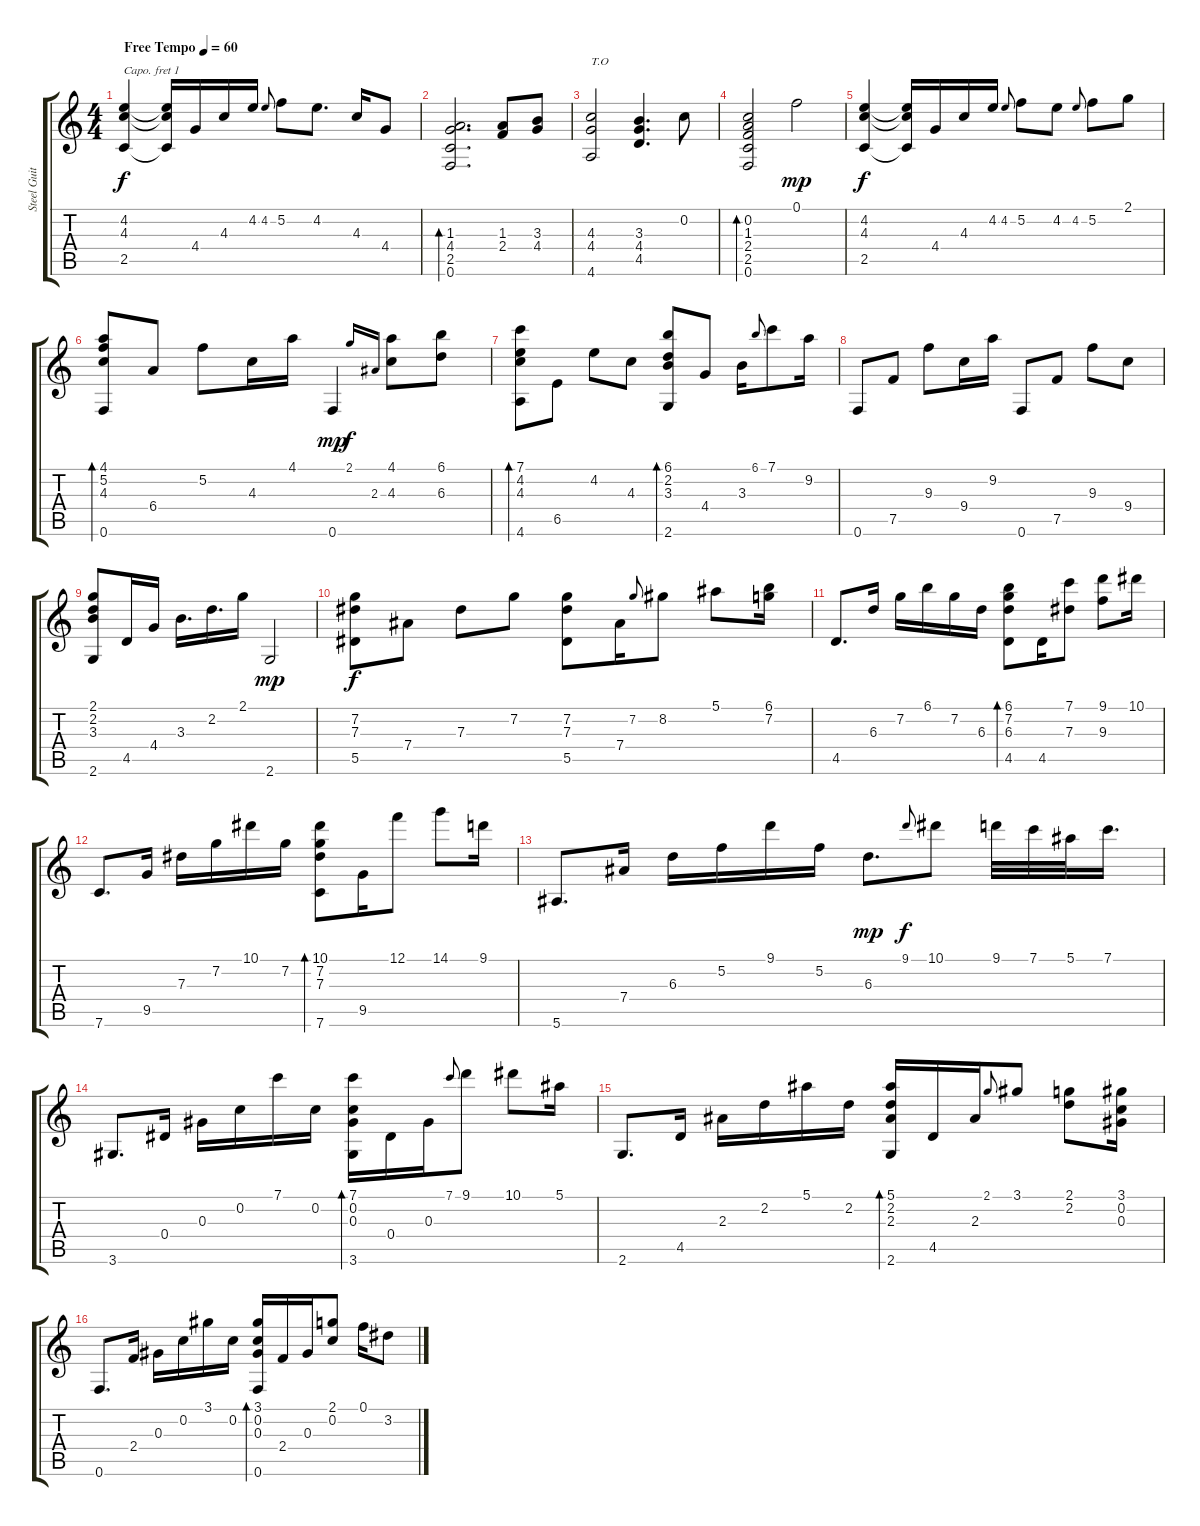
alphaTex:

\track ("Steel Guitar" "Steel Guit") {instrument acousticguitarsteel}
\staff {score tabs}
\capo 1
\tuning (E4 B3 G3 D3 A2 E2) {hide}
\ts (4 4)
\tempo (60 "Free Tempo")
\clef g2
\ks c
(4.2 4.3 2.5).4{dy f instrument acousticguitarsteel} (4.2{t} 4.3{t} 2.5{t}).16 4.4.16 4.3.16 4.2.16 4.2.8{gr onbeat} 5.2.8 4.2.8{d} 4.3.16 4.4.8 |
(1.3 4.4 2.5 0.6).2{d bd 60} (1.3 2.4).8 (3.3 4.4).8 |
(4.3 4.4 4.6).2{txt "T.O"} (3.3 4.4 4.5).4{d} 0.2.8 |
(0.2 1.3 2.4 2.5 0.6).2{bd 60} 0.1.2{dy mp} |
(4.2 4.3 2.5).4{dy f} (4.2{t} 4.3{t} 2.5{t}).16 4.4.16 4.3.16 4.2.16 4.2.8{gr onbeat} 5.2.8 4.2.8 4.2.8{gr onbeat} 5.2.8 2.1.8 |
(4.1 5.2 4.3 0.6).8{bd 60} 6.4.8 5.2.8 4.3.16 4.1.16 0.6.4{dy mp} 2.1.16{gr onbeat dy f} 2.3.16{gr onbeat} (4.1 4.3).8 (6.1 6.3).8 |
(7.1 4.2 4.3 4.6).8{bd 60} 6.5.8 4.2.8 4.3.8 (6.1 2.2 3.3 2.6).8{bd 60} 4.4.8 3.3.16 6.1.8{gr onbeat} 7.1.8 9.2.16 |
0.6.8 7.5.8 9.3.8 9.4.16 9.2.16 0.6.8 7.5.8 9.3.8 9.4.8 |
(2.1 2.2 3.3 2.6).8 4.5.16 4.4.16 3.3.16{d} 2.2.16{d} 2.1.16 2.6.2{dy mp} |
(7.2 7.3 5.5).8{dy f} 7.4.8 7.3.8 7.2.8 (7.2 7.3 5.5).8 7.4.16 7.2.8{gr onbeat} 8.2.8 5.1.8 (6.1 7.2).16 |
4.5.8{d} 6.3.16 7.2.16 6.1.16 7.2.16 6.3.16 (6.1 7.2 6.3 4.5).8{bd 60} 4.5.16 (7.1 7.3).8 (9.1 9.3).8 10.1.16 |
7.6.8{d} 9.5.16 7.3.16 7.2.16 10.1.16 7.2.16 (10.1 7.2 7.3 7.6).8{bd 60} 9.5.16 12.1.8 14.1.8 9.1.16 |
5.6.8{d} 7.4.16 6.3.16 5.2.16 9.1.16 5.2.16 6.3.8{d dy mp} 9.1.8{gr onbeat dy f} 10.1.8 9.1.32 7.1.32 5.1.32 7.1.16{d} |
3.6.8{d} 0.4.16 0.3.16 0.2.16 7.1.16 0.2.16 (7.1 0.2 0.3 3.6).16{bd 60} 0.4.16 0.3.16 7.1.8{gr onbeat} 9.1.8 10.1.8 5.1.16 |
2.6.8{d} 4.5.16 2.3.16 2.2.16 5.1.16 2.2.16 (5.1 2.2 2.3 2.6).16{bd 60} 4.5.16 2.3.16 2.1.8{gr onbeat} 3.1.8 (2.1 2.2).8 (3.1 0.2 0.3).16 |
0.6.8{d} 2.4.16 0.3.16 0.2.16 3.1.16 0.2.16 (3.1 0.2 0.3 0.6).16{bd 60} 2.4.16 0.3.16 (2.1 0.2).8 0.1.16 3.2.8
